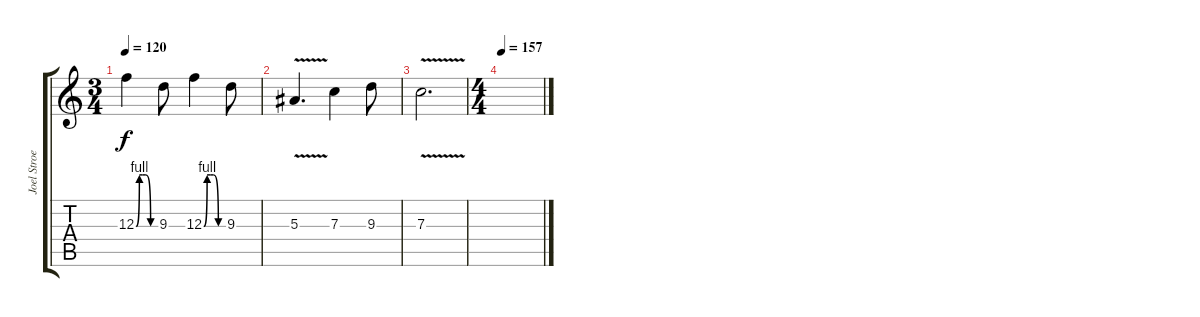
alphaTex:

\track ("Joel Stroetzel Lead" "Joel Stroe") {instrument distortionguitar}
\staff {score tabs}
\tuning (D4 A3 F3 C3 G2 C2) {hide}
\ts (3 4)
\tempo 120
\clef g2
\ks c
12.3{be (custom 0 0 10 4 20 4 30 4 45 0 60 0)}.4{dy f} 9.3.8 12.3{be (custom 0 0 10 4 20 4 30 4 45 0 60 0)}.4 9.3.8 |
5.3{v}.4{d} 7.3.4 9.3.8 |
7.3{v}.2{d} |
\ts (4 4)
\tempo 157
